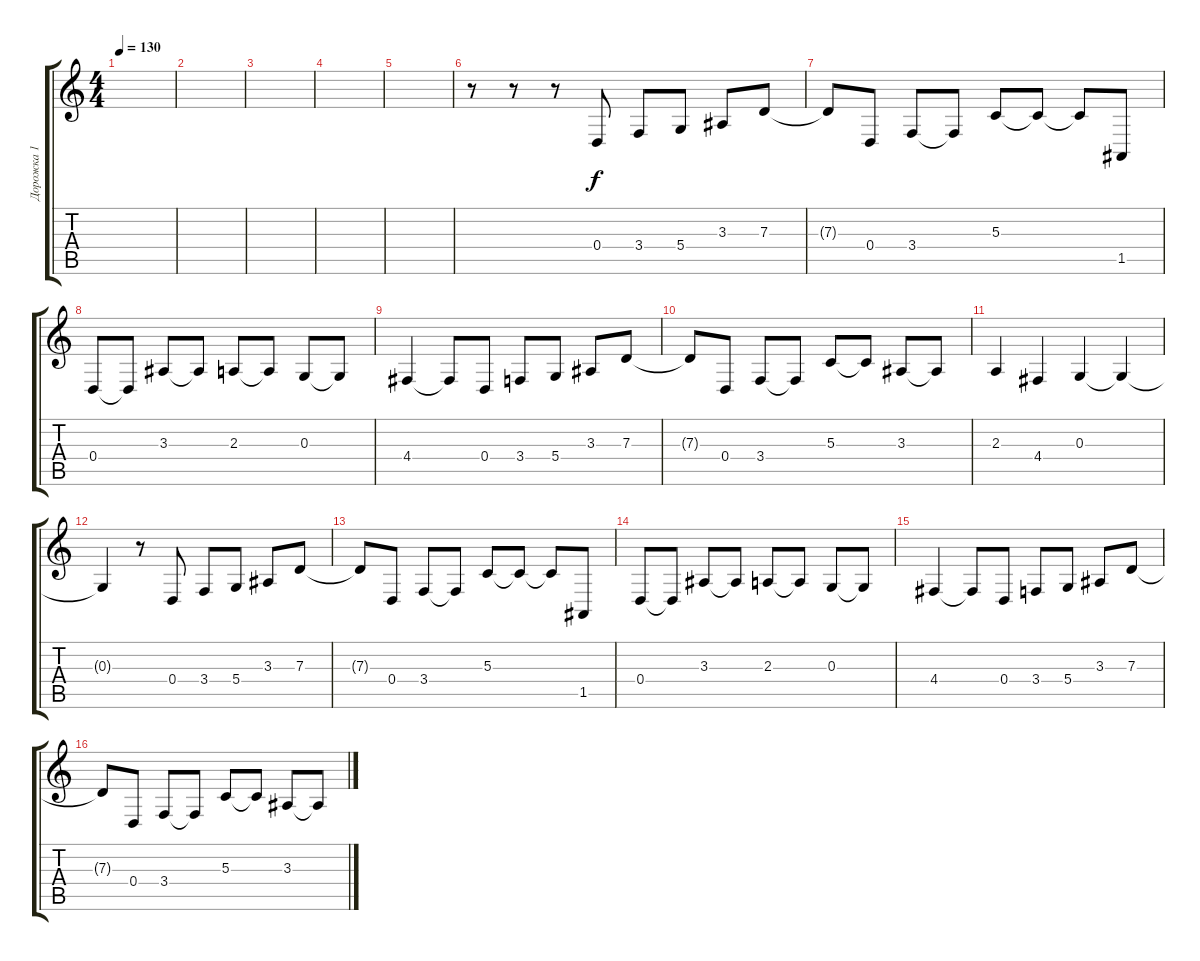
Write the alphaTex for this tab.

\track ("Дорожка 1" "Дорожка 1") {instrument musicbox}
\staff {score tabs}
\tuning (E4 B3 G3 D3 A2 E2) {hide}
\ts (4 4)
\tempo 130
\clef g2
\ks c
|
|
|
|
|
r.8{volume 12 instrument acousticguitarsteel} r.8 r.8 0.4.8 3.4.8 5.4.8 3.3.8 7.3.8 |
7.3{t}.8 0.4.8 3.4.8 3.4{t}.8 5.3.8 5.3{t}.8 5.3{t}.8 1.5.8 |
0.4.8 0.4{t}.8 3.3.8 3.3{t}.8 2.3.8 2.3{t}.8 0.3.8 0.3{t}.8 |
4.4.4 4.4{t}.8 0.4.8 3.4.8 5.4.8 3.3.8 7.3.8 |
7.3{t}.8 0.4.8 3.4.8 3.4{t}.8 5.3.8 5.3{t}.8 3.3.8 3.3{t}.8 |
2.3.4 4.4.4 0.3.4 0.3{t}.4 |
0.3{t}.4 r.8 0.4.8 3.4.8 5.4.8 3.3.8 7.3.8 |
7.3{t}.8 0.4.8 3.4.8 3.4{t}.8 5.3.8 5.3{t}.8 5.3{t}.8 1.5.8 |
0.4.8 0.4{t}.8 3.3.8 3.3{t}.8 2.3.8 2.3{t}.8 0.3.8 0.3{t}.8 |
4.4.4 4.4{t}.8 0.4.8 3.4.8 5.4.8 3.3.8 7.3.8 |
7.3{t}.8 0.4.8 3.4.8 3.4{t}.8 5.3.8 5.3{t}.8 3.3.8 3.3{t}.8
